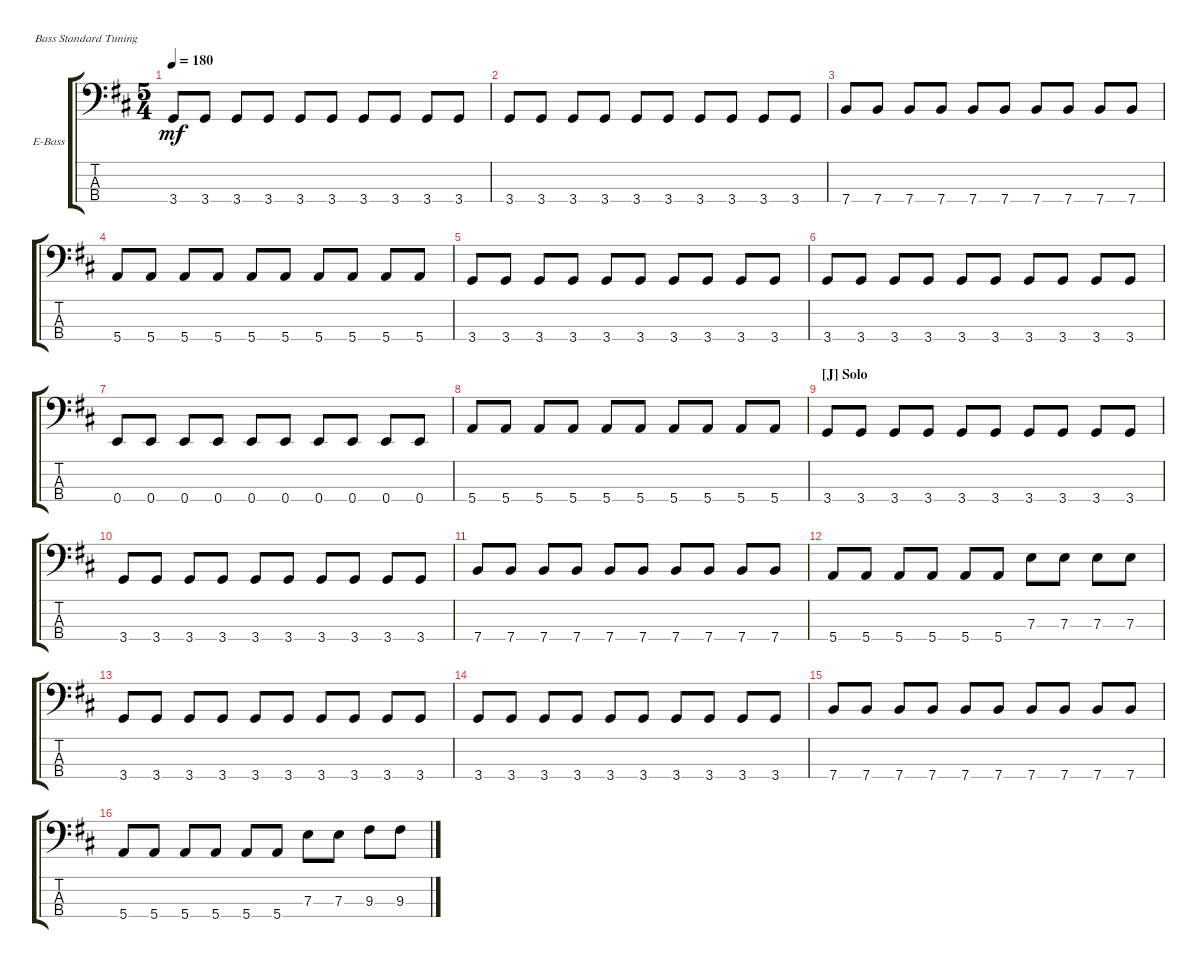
\defaultSystemsLayout 4
\bracketExtendMode groupsimilarinstruments
\firstSystemTrackNameOrientation horizontal
\otherSystemsTrackNameOrientation horizontal
\track ("Electric Bass" "E-Bass") {instrument electricbassfinger}
\staff {score tabs}
\tuning (G2 D2 A1 E1)
\ts (5 4)
\tempo 180
\clef f4
\ks bminor
3.4.8{dy mf} 3.4.8 3.4.8 3.4.8 3.4.8 3.4.8 3.4.8 3.4.8 3.4.8 3.4.8 |
3.4.8 3.4.8 3.4.8 3.4.8 3.4.8 3.4.8 3.4.8 3.4.8 3.4.8 3.4.8 |
7.4.8 7.4.8 7.4.8 7.4.8 7.4.8 7.4.8 7.4.8 7.4.8 7.4.8 7.4.8 |
5.4.8 5.4.8 5.4.8 5.4.8 5.4.8 5.4.8 5.4.8 5.4.8 5.4.8 5.4.8 |
3.4.8 3.4.8 3.4.8 3.4.8 3.4.8 3.4.8 3.4.8 3.4.8 3.4.8 3.4.8 |
3.4.8 3.4.8 3.4.8 3.4.8 3.4.8 3.4.8 3.4.8 3.4.8 3.4.8 3.4.8 |
0.4.8 0.4.8 0.4.8 0.4.8 0.4.8 0.4.8 0.4.8 0.4.8 0.4.8 0.4.8 |
5.4.8 5.4.8 5.4.8 5.4.8 5.4.8 5.4.8 5.4.8 5.4.8 5.4.8 5.4.8 |
\section ("J" "Solo")
3.4.8 3.4.8 3.4.8 3.4.8 3.4.8 3.4.8 3.4.8 3.4.8 3.4.8 3.4.8 |
3.4.8 3.4.8 3.4.8 3.4.8 3.4.8 3.4.8 3.4.8 3.4.8 3.4.8 3.4.8 |
7.4.8 7.4.8 7.4.8 7.4.8 7.4.8 7.4.8 7.4.8 7.4.8 7.4.8 7.4.8 |
5.4.8 5.4.8 5.4.8 5.4.8 5.4.8 5.4.8 7.3.8 7.3.8 7.3.8 7.3.8 |
3.4.8 3.4.8 3.4.8 3.4.8 3.4.8 3.4.8 3.4.8 3.4.8 3.4.8 3.4.8 |
3.4.8 3.4.8 3.4.8 3.4.8 3.4.8 3.4.8 3.4.8 3.4.8 3.4.8 3.4.8 |
7.4.8 7.4.8 7.4.8 7.4.8 7.4.8 7.4.8 7.4.8 7.4.8 7.4.8 7.4.8 |
5.4.8 5.4.8 5.4.8 5.4.8 5.4.8 5.4.8 7.3.8 7.3.8 9.3.8 9.3.8
